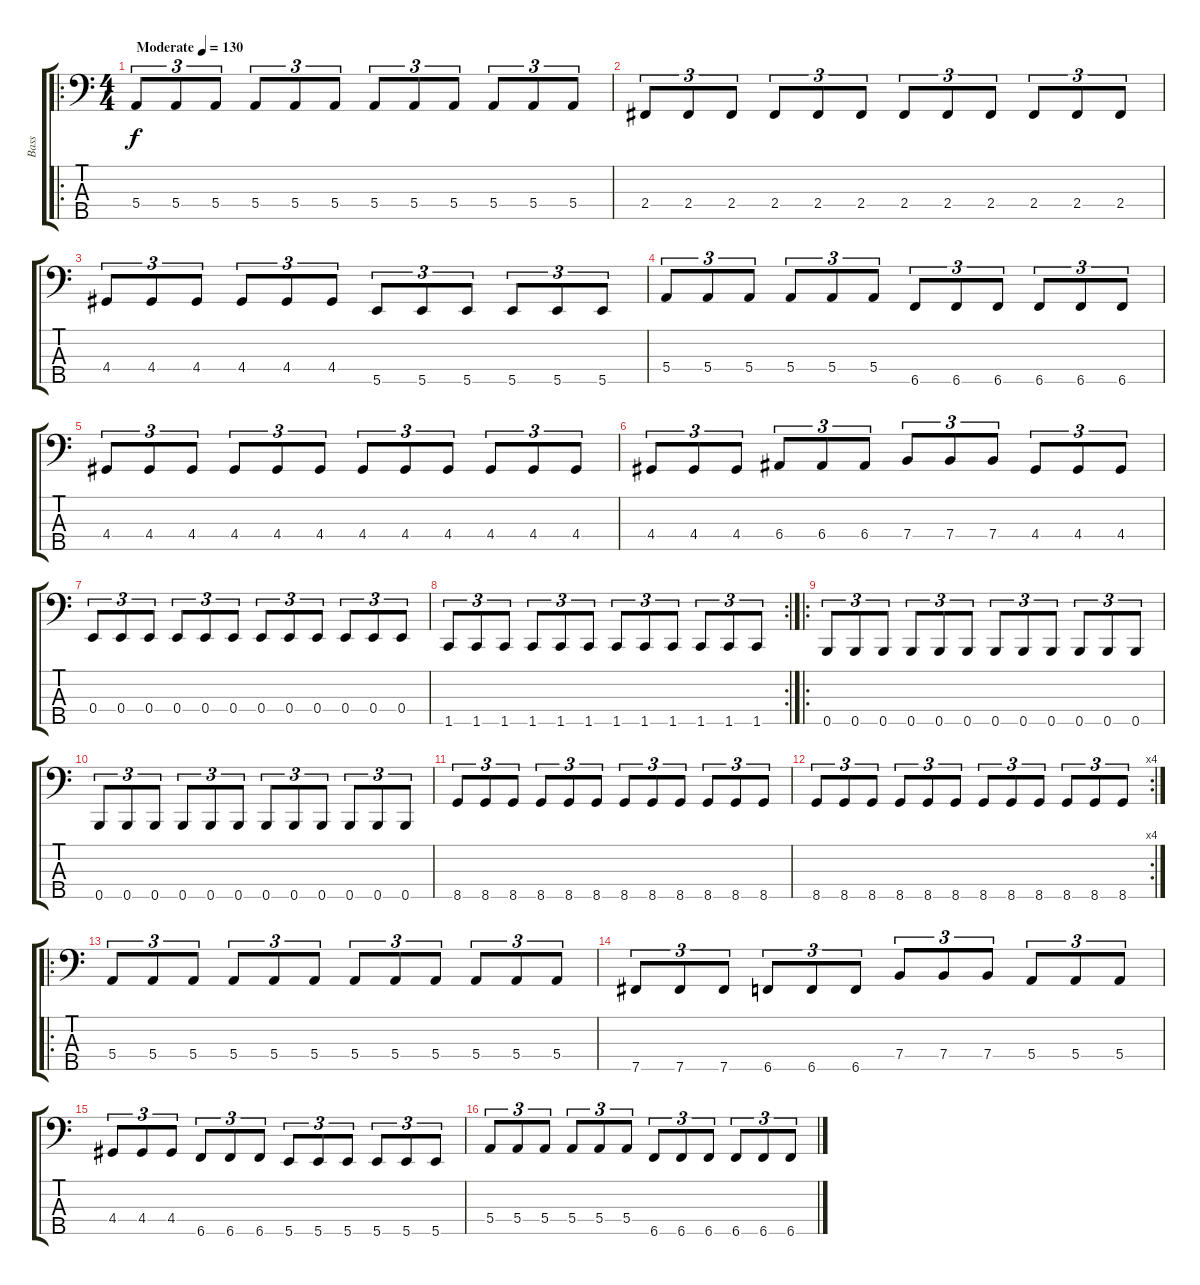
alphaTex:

\track ("Bass" "Bass") {instrument electricbassfinger}
\staff {score tabs}
\tuning (G2 D2 A1 E1 B0) {hide}
\ro
\ts (4 4)
\tempo (130 "Moderate")
\clef f4
\ks c
5.4.8{tu (3 2) dy f instrument electricbassfinger} 5.4.8{tu (3 2)} 5.4.8{tu (3 2)} 5.4.8{tu (3 2)} 5.4.8{tu (3 2)} 5.4.8{tu (3 2)} 5.4.8{tu (3 2)} 5.4.8{tu (3 2)} 5.4.8{tu (3 2)} 5.4.8{tu (3 2)} 5.4.8{tu (3 2)} 5.4.8{tu (3 2)} |
2.4.8{tu (3 2)} 2.4.8{tu (3 2)} 2.4.8{tu (3 2)} 2.4.8{tu (3 2)} 2.4.8{tu (3 2)} 2.4.8{tu (3 2)} 2.4.8{tu (3 2)} 2.4.8{tu (3 2)} 2.4.8{tu (3 2)} 2.4.8{tu (3 2)} 2.4.8{tu (3 2)} 2.4.8{tu (3 2)} |
4.4.8{tu (3 2)} 4.4.8{tu (3 2)} 4.4.8{tu (3 2)} 4.4.8{tu (3 2)} 4.4.8{tu (3 2)} 4.4.8{tu (3 2)} 5.5.8{tu (3 2)} 5.5.8{tu (3 2)} 5.5.8{tu (3 2)} 5.5.8{tu (3 2)} 5.5.8{tu (3 2)} 5.5.8{tu (3 2)} |
5.4.8{tu (3 2)} 5.4.8{tu (3 2)} 5.4.8{tu (3 2)} 5.4.8{tu (3 2)} 5.4.8{tu (3 2)} 5.4.8{tu (3 2)} 6.5.8{tu (3 2)} 6.5.8{tu (3 2)} 6.5.8{tu (3 2)} 6.5.8{tu (3 2)} 6.5.8{tu (3 2)} 6.5.8{tu (3 2)} |
4.4.8{tu (3 2)} 4.4.8{tu (3 2)} 4.4.8{tu (3 2)} 4.4.8{tu (3 2)} 4.4.8{tu (3 2)} 4.4.8{tu (3 2)} 4.4.8{tu (3 2)} 4.4.8{tu (3 2)} 4.4.8{tu (3 2)} 4.4.8{tu (3 2)} 4.4.8{tu (3 2)} 4.4.8{tu (3 2)} |
4.4.8{tu (3 2)} 4.4.8{tu (3 2)} 4.4.8{tu (3 2)} 6.4.8{tu (3 2)} 6.4.8{tu (3 2)} 6.4.8{tu (3 2)} 7.4.8{tu (3 2)} 7.4.8{tu (3 2)} 7.4.8{tu (3 2)} 4.4.8{tu (3 2)} 4.4.8{tu (3 2)} 4.4.8{tu (3 2)} |
0.4.8{tu (3 2)} 0.4.8{tu (3 2)} 0.4.8{tu (3 2)} 0.4.8{tu (3 2)} 0.4.8{tu (3 2)} 0.4.8{tu (3 2)} 0.4.8{tu (3 2)} 0.4.8{tu (3 2)} 0.4.8{tu (3 2)} 0.4.8{tu (3 2)} 0.4.8{tu (3 2)} 0.4.8{tu (3 2)} |
\rc 2
1.5.8{tu (3 2)} 1.5.8{tu (3 2)} 1.5.8{tu (3 2)} 1.5.8{tu (3 2)} 1.5.8{tu (3 2)} 1.5.8{tu (3 2)} 1.5.8{tu (3 2)} 1.5.8{tu (3 2)} 1.5.8{tu (3 2)} 1.5.8{tu (3 2)} 1.5.8{tu (3 2)} 1.5.8{tu (3 2)} |
\ro
0.5.8{tu (3 2)} 0.5.8{tu (3 2)} 0.5.8{tu (3 2)} 0.5.8{tu (3 2)} 0.5.8{tu (3 2)} 0.5.8{tu (3 2)} 0.5.8{tu (3 2)} 0.5.8{tu (3 2)} 0.5.8{tu (3 2)} 0.5.8{tu (3 2)} 0.5.8{tu (3 2)} 0.5.8{tu (3 2)} |
0.5.8{tu (3 2)} 0.5.8{tu (3 2)} 0.5.8{tu (3 2)} 0.5.8{tu (3 2)} 0.5.8{tu (3 2)} 0.5.8{tu (3 2)} 0.5.8{tu (3 2)} 0.5.8{tu (3 2)} 0.5.8{tu (3 2)} 0.5.8{tu (3 2)} 0.5.8{tu (3 2)} 0.5.8{tu (3 2)} |
8.5.8{tu (3 2)} 8.5.8{tu (3 2)} 8.5.8{tu (3 2)} 8.5.8{tu (3 2)} 8.5.8{tu (3 2)} 8.5.8{tu (3 2)} 8.5.8{tu (3 2)} 8.5.8{tu (3 2)} 8.5.8{tu (3 2)} 8.5.8{tu (3 2)} 8.5.8{tu (3 2)} 8.5.8{tu (3 2)} |
\rc 4
8.5.8{tu (3 2)} 8.5.8{tu (3 2)} 8.5.8{tu (3 2)} 8.5.8{tu (3 2)} 8.5.8{tu (3 2)} 8.5.8{tu (3 2)} 8.5.8{tu (3 2)} 8.5.8{tu (3 2)} 8.5.8{tu (3 2)} 8.5.8{tu (3 2)} 8.5.8{tu (3 2)} 8.5.8{tu (3 2)} |
\ro
5.4.8{tu (3 2)} 5.4.8{tu (3 2)} 5.4.8{tu (3 2)} 5.4.8{tu (3 2)} 5.4.8{tu (3 2)} 5.4.8{tu (3 2)} 5.4.8{tu (3 2)} 5.4.8{tu (3 2)} 5.4.8{tu (3 2)} 5.4.8{tu (3 2)} 5.4.8{tu (3 2)} 5.4.8{tu (3 2)} |
7.5.8{tu (3 2)} 7.5.8{tu (3 2)} 7.5.8{tu (3 2)} 6.5.8{tu (3 2)} 6.5.8{tu (3 2)} 6.5.8{tu (3 2)} 7.4.8{tu (3 2)} 7.4.8{tu (3 2)} 7.4.8{tu (3 2)} 5.4.8{tu (3 2)} 5.4.8{tu (3 2)} 5.4.8{tu (3 2)} |
4.4.8{tu (3 2)} 4.4.8{tu (3 2)} 4.4.8{tu (3 2)} 6.5.8{tu (3 2)} 6.5.8{tu (3 2)} 6.5.8{tu (3 2)} 5.5.8{tu (3 2)} 5.5.8{tu (3 2)} 5.5.8{tu (3 2)} 5.5.8{tu (3 2)} 5.5.8{tu (3 2)} 5.5.8{tu (3 2)} |
5.4.8{tu (3 2)} 5.4.8{tu (3 2)} 5.4.8{tu (3 2)} 5.4.8{tu (3 2)} 5.4.8{tu (3 2)} 5.4.8{tu (3 2)} 6.5.8{tu (3 2)} 6.5.8{tu (3 2)} 6.5.8{tu (3 2)} 6.5.8{tu (3 2)} 6.5.8{tu (3 2)} 6.5.8{tu (3 2)}
